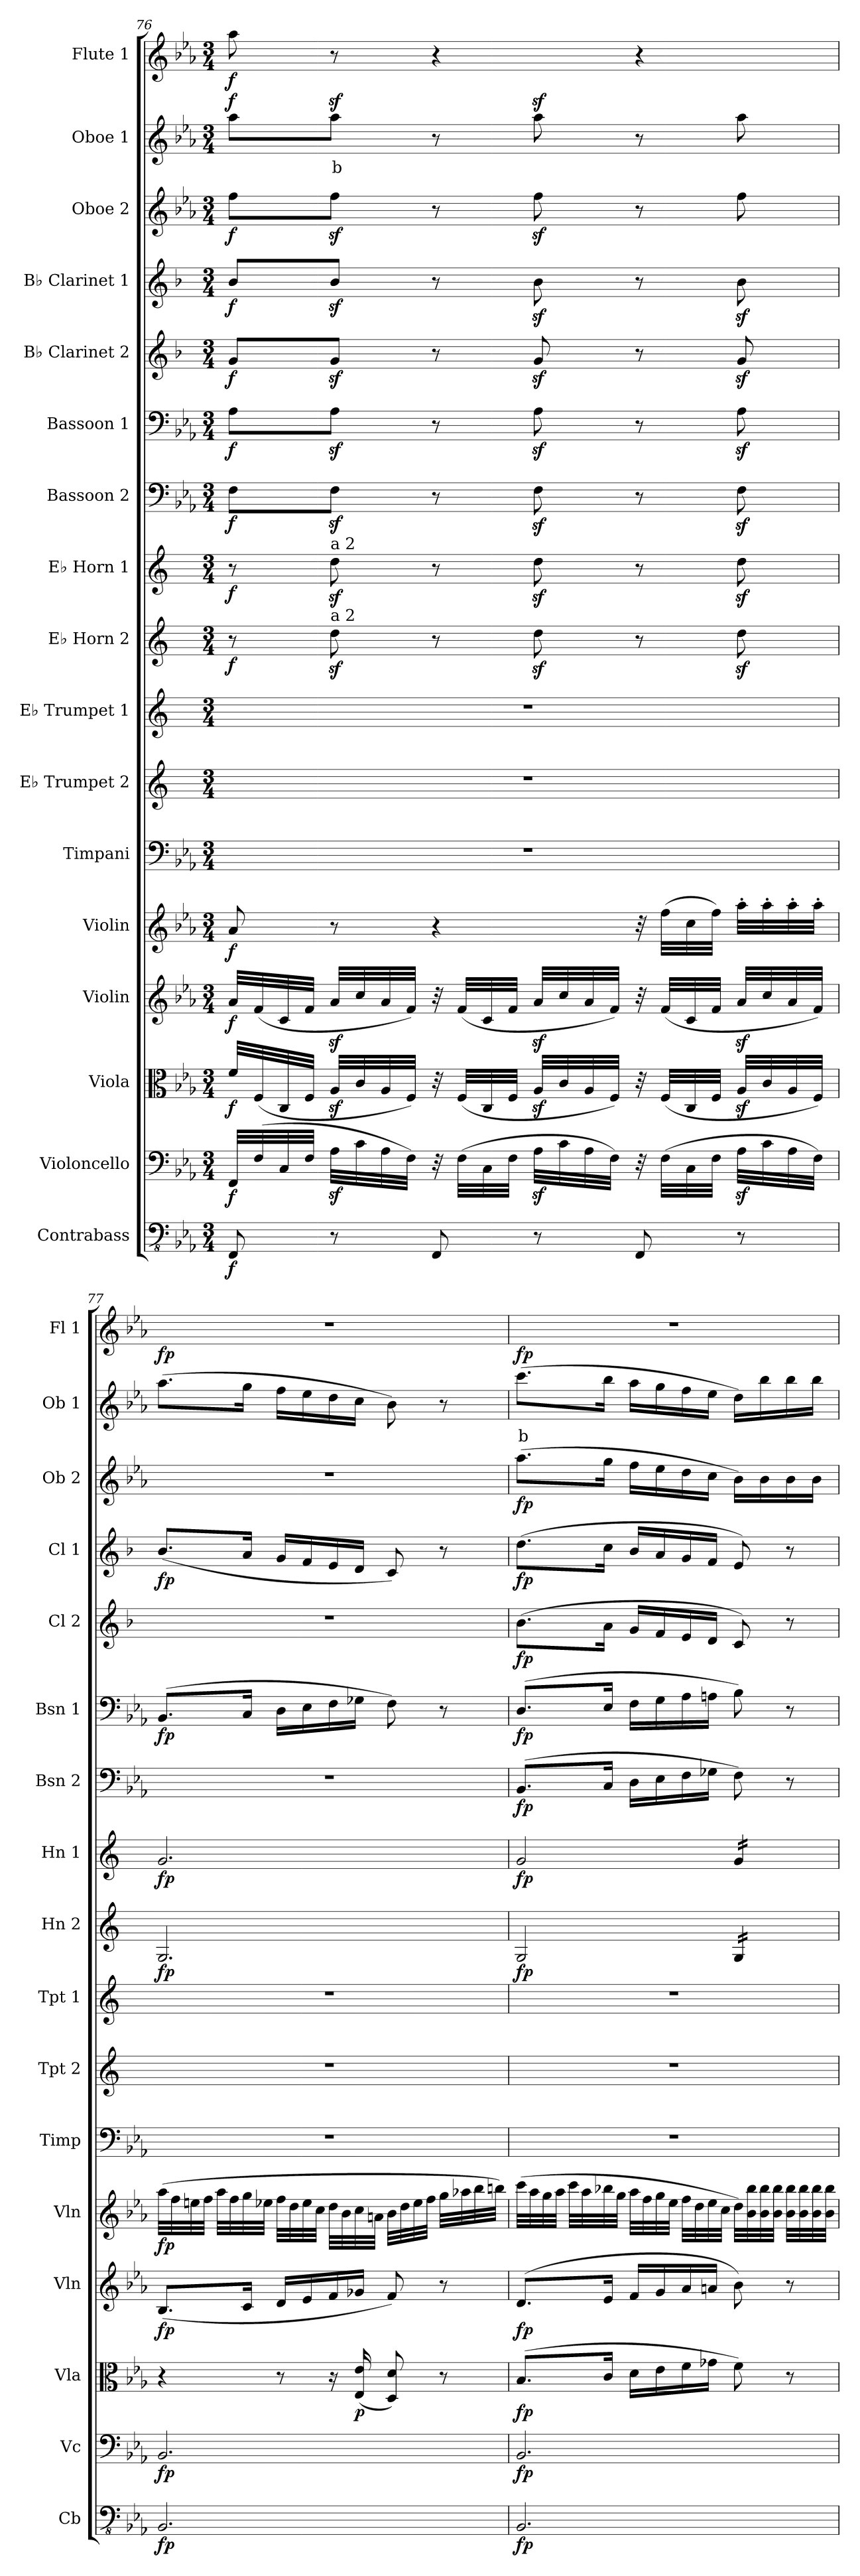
**kern	**dynam	**kern	**dynam	**kern	**dynam	**kern	**dynam	**kern	**dynam	**kern	**kern	**kern	**kern	**dynam	**kern	**dynam	**kern	**dynam	**kern	**dynam	**kern	**dynam	**kern	**dynam	**kern	**dynam	**kern	**text	**dynam	**kern	**dynam
*part17	*part17	*part16	*part16	*part15	*part15	*part14	*part14	*part13	*part13	*part12	*part11	*part10	*part9	*part9	*part8	*part8	*part7	*part7	*part6	*part6	*part5	*part5	*part4	*part4	*part3	*part3	*part2	*part2	*part2	*part1	*part1
*staff17	*staff17	*staff16	*staff16	*staff15	*staff15	*staff14	*staff14	*staff13	*staff13	*staff12	*staff11	*staff10	*staff9	*staff9	*staff8	*staff8	*staff7	*staff7	*staff6	*staff6	*staff5	*staff5	*staff4	*staff4	*staff3	*staff3	*staff2	*staff2	*staff2	*staff1	*staff1
*I"Contrabass	*	*I"Violoncello	*	*I"Viola	*	*I"Violin	*	*I"Violin	*	*I"Timpani	*I"E♭ Trumpet 2	*I"E♭ Trumpet 1	*I"E♭ Horn 2	*	*I"E♭ Horn 1	*	*I"Bassoon 2	*	*I"Bassoon 1	*	*I"B♭ Clarinet 2	*	*I"B♭ Clarinet 1	*	*I"Oboe 2	*	*I"Oboe 1	*	*	*I"Flute 1	*
*I'Cb	*	*I'Vc	*	*I'Vla	*	*I'Vln	*	*I'Vln	*	*I'Timp	*I'Tpt 2	*I'Tpt 1	*I'Hn 2	*	*I'Hn 1	*	*I'Bsn 2	*	*I'Bsn 1	*	*I'Cl 2	*	*I'Cl 1	*	*I'Ob 2	*	*I'Ob 1	*	*	*I'Fl 1	*
*clefFv4	*	*clefF4	*	*clefC3	*	*clefG2	*	*clefG2	*	*clefF4	*clefG2	*clefG2	*clefG2	*	*clefG2	*	*clefF4	*	*clefF4	*	*clefG2	*	*clefG2	*	*clefG2	*	*clefG2	*	*	*clefG2	*
*	*	*	*	*	*	*	*	*	*	*	*ITrd1c2	*ITrd1c2	*ITrd4c7	*	*ITrd4c7	*	*	*	*	*	*ITrd1c2	*	*ITrd1c2	*	*	*	*	*	*	*	*
*k[b-e-a-]	*	*k[b-e-a-]	*	*k[b-e-a-]	*	*k[b-e-a-]	*	*k[b-e-a-]	*	*k[b-e-a-]	*k[b-e-]	*k[b-e-]	*k[b-]	*	*k[b-]	*	*k[b-e-a-]	*	*k[b-e-a-]	*	*k[b-e-a-]	*	*k[b-e-a-]	*	*k[b-e-a-]	*	*k[b-e-a-]	*	*	*k[b-e-a-]	*
*M3/4	*	*M3/4	*	*M3/4	*	*M3/4	*	*M3/4	*	*M3/4	*M3/4	*M3/4	*M3/4	*	*M3/4	*	*M3/4	*	*M3/4	*	*M3/4	*	*M3/4	*	*M3/4	*	*M3/4	*	*	*M3/4	*
=76	=76	=76	=76	=76	=76	=76	=76	=76	=76	=76	=76	=76	=76	=76	=76	=76	=76	=76	=76	=76	=76	=76	=76	=76	=76	=76	=76	=76	=76	=76	=76
!	!LO:DY:b	!	!LO:DY:b	!	!LO:DY:b	!	!LO:DY:b	!	!LO:DY:b	!	!	!	!	!LO:DY:b	!	!LO:DY:b	!	!LO:DY:b	!	!LO:DY:b	!	!LO:DY:b	!	!LO:DY:b	!	!LO:DY:b	!	!	!LO:DY:b	!	!LO:DY:b
8FFF/	f	32FF/LLL	f	32f/LLL	f	32a-/LLL	f	8a-/	f	2.r	2.r	2.r	8r	f	8r	f	8F\L	f	8A-\L	f	8f/L	f	8a-/L	f	8ff\L	f	8aa-\L	.	f	8aa-\	f
.	.	(32F/	.	(32F/	.	(32f/	.	.	.	.	.	.	.	.	.	.	.	.	.	.	.	.	.	.	.	.	.	.	.	.	.
.	.	32C/	.	32C/	.	32c/	.	.	.	.	.	.	.	.	.	.	.	.	.	.	.	.	.	.	.	.	.	.	.	.	.
.	.	32F/JJJ	.	32F/JJJ	.	32f/JJJ	.	.	.	.	.	.	.	.	.	.	.	.	.	.	.	.	.	.	.	.	.	.	.	.	.
!	!	!	!	!	!	!	!	!	!	!	!	!	!	!	!LO:TX:a:t=a 2	!	!	!	!	!	!	!	!	!	!	!	!	!	!	!	!
!	!	!	!	!	!	!	!	!	!	!	!	!	!LO:TX:a:t=a 2	!	!	!	!	!	!	!	!	!	!	!	!	!	!	!	!	!	!
!	!	!	!	!	!	!	!	!	!	!	!	!	!	!	!	!	!	!	!	!	!	!	!	!	!	!	!	!LO:LY:b:color=#FF0000	!	!	!
8r	.	32A-z<\LLL	.	32A-z</LLL	.	32a-z</LLL	.	8r	.	.	.	.	8gz<\	.	8gz<\	.	8Fz<\J	.	8A-z<\J	.	8fz</J	.	8a-z</J	.	8ffz<\J	.	8aa-z<\J	b	.	8r	.
.	.	32c\	.	32c/	.	32cc/	.	.	.	.	.	.	.	.	.	.	.	.	.	.	.	.	.	.	.	.	.	.	.	.	.
.	.	32A-\	.	32A-/	.	32a-/	.	.	.	.	.	.	.	.	.	.	.	.	.	.	.	.	.	.	.	.	.	.	.	.	.
.	.	32F\JJJ)	.	32F/JJJ)	.	32f/JJJ)	.	.	.	.	.	.	.	.	.	.	.	.	.	.	.	.	.	.	.	.	.	.	.	.	.
8FFF/	.	32r	.	32r	.	32r	.	4r	.	.	.	.	8r	.	8r	.	8r	.	8r	.	8r	.	8r	.	8r	.	8r	.	.	4r	.
.	.	(32F\LLL	.	(32F/LLL	.	(32f/LLL	.	.	.	.	.	.	.	.	.	.	.	.	.	.	.	.	.	.	.	.	.	.	.	.	.
.	.	32C\	.	32C/	.	32c/	.	.	.	.	.	.	.	.	.	.	.	.	.	.	.	.	.	.	.	.	.	.	.	.	.
.	.	32F\JJJ	.	32F/JJJ	.	32f/JJJ	.	.	.	.	.	.	.	.	.	.	.	.	.	.	.	.	.	.	.	.	.	.	.	.	.
8r	.	32A-z<\LLL	.	32A-z</LLL	.	32a-z</LLL	.	.	.	.	.	.	8gz<\	.	8gz<\	.	8Fz<\	.	8A-z<\	.	8fz</	.	8a-z<\	.	8ffz<\	.	8aa-z<\	.	.	.	.
.	.	32c\	.	32c/	.	32cc/	.	.	.	.	.	.	.	.	.	.	.	.	.	.	.	.	.	.	.	.	.	.	.	.	.
.	.	32A-\	.	32A-/	.	32a-/	.	.	.	.	.	.	.	.	.	.	.	.	.	.	.	.	.	.	.	.	.	.	.	.	.
.	.	32F\JJJ)	.	32F/JJJ)	.	32f/JJJ)	.	.	.	.	.	.	.	.	.	.	.	.	.	.	.	.	.	.	.	.	.	.	.	.	.
8FFF/	.	32r	.	32r	.	32r	.	32r	.	.	.	.	8r	.	8r	.	8r	.	8r	.	8r	.	8r	.	8r	.	8r	.	.	4r	.
.	.	(32F\LLL	.	(32F/LLL	.	(32f/LLL	.	(32ff\LLL	.	.	.	.	.	.	.	.	.	.	.	.	.	.	.	.	.	.	.	.	.	.	.
.	.	32C\	.	32C/	.	32c/	.	32cc\	.	.	.	.	.	.	.	.	.	.	.	.	.	.	.	.	.	.	.	.	.	.	.
.	.	32F\JJJ	.	32F/JJJ	.	32f/JJJ	.	32ff\JJJ)	.	.	.	.	.	.	.	.	.	.	.	.	.	.	.	.	.	.	.	.	.	.	.
8r	.	32A-z<\LLL	.	32A-z</LLL	.	32a-z</LLL	.	32aa-'\LLL	.	.	.	.	8gz<\	.	8gz<\	.	8Fz<\	.	8A-z<\	.	8fz</	.	8a-z<\	.	8ff\	.	8aa-\	.	.	.	.
.	.	32c\	.	32c/	.	32cc/	.	32aa-'\	.	.	.	.	.	.	.	.	.	.	.	.	.	.	.	.	.	.	.	.	.	.	.
.	.	32A-\	.	32A-/	.	32a-/	.	32aa-'\	.	.	.	.	.	.	.	.	.	.	.	.	.	.	.	.	.	.	.	.	.	.	.
.	.	32F\JJJ)	.	32F/JJJ)	.	32f/JJJ)	.	32aa-'\JJJ	.	.	.	.	.	.	.	.	.	.	.	.	.	.	.	.	.	.	.	.	.	.	.
!!LO:PB:g=z
=77	=77	=77	=77	=77	=77	=77	=77	=77	=77	=77	=77	=77	=77	=77	=77	=77	=77	=77	=77	=77	=77	=77	=77	=77	=77	=77	=77	=77	=77	=77	=77
!	!LO:DY:b	!	!LO:DY:b	!	!	!	!LO:DY:b	!	!LO:DY:b	!	!	!	!	!LO:DY:b	!	!LO:DY:b	!	!	!	!LO:DY:b	!	!	!	!LO:DY:b	!	!	!	!	!LO:DY:b	!	!
2.BBB-/	fp	2.BB-/	fp	4r	.	(8.B-/L	fp	(32aa-\LLL	fp	2.r	2.r	2.r	2.C/	fp	2.c/	fp	2.r	.	(8.BB-/L	fp	2.r	.	(8.a-/L	fp	2.r	.	(8.aa-\L	.	fp	2.r	.
.	.	.	.	.	.	.	.	32ff\	.	.	.	.	.	.	.	.	.	.	.	.	.	.	.	.	.	.	.	.	.	.	.
.	.	.	.	.	.	.	.	32een\	.	.	.	.	.	.	.	.	.	.	.	.	.	.	.	.	.	.	.	.	.	.	.
.	.	.	.	.	.	.	.	32ff\JJJ	.	.	.	.	.	.	.	.	.	.	.	.	.	.	.	.	.	.	.	.	.	.	.
.	.	.	.	.	.	.	.	32aa-\LLL	.	.	.	.	.	.	.	.	.	.	.	.	.	.	.	.	.	.	.	.	.	.	.
.	.	.	.	.	.	.	.	32ff\	.	.	.	.	.	.	.	.	.	.	.	.	.	.	.	.	.	.	.	.	.	.	.
.	.	.	.	.	.	16c/Jk	.	32gg\	.	.	.	.	.	.	.	.	.	.	16C/Jk	.	.	.	16g/Jk	.	.	.	16gg\Jk	.	.	.	.
.	.	.	.	.	.	.	.	32ee-X\JJJ	.	.	.	.	.	.	.	.	.	.	.	.	.	.	.	.	.	.	.	.	.	.	.
.	.	.	.	8r	.	16d/LL	.	32ff\LLL	.	.	.	.	.	.	.	.	.	.	16D\LL	.	.	.	16f/LL	.	.	.	16ff\LL	.	.	.	.
.	.	.	.	.	.	.	.	32dd\	.	.	.	.	.	.	.	.	.	.	.	.	.	.	.	.	.	.	.	.	.	.	.
.	.	.	.	.	.	16e-/	.	32ee-\	.	.	.	.	.	.	.	.	.	.	16E-\	.	.	.	16e-/	.	.	.	16ee-\	.	.	.	.
.	.	.	.	.	.	.	.	32cc\JJJ	.	.	.	.	.	.	.	.	.	.	.	.	.	.	.	.	.	.	.	.	.	.	.
.	.	.	.	16r	.	16f/	.	32dd\LLL	.	.	.	.	.	.	.	.	.	.	16F\	.	.	.	16d/	.	.	.	16dd\	.	.	.	.
.	.	.	.	.	.	.	.	32b-\	.	.	.	.	.	.	.	.	.	.	.	.	.	.	.	.	.	.	.	.	.	.	.
!	!	!	!	!	!LO:DY:b	!	!	!	!	!	!	!	!	!	!	!	!	!	!	!	!	!	!	!	!	!	!	!	!	!	!
.	.	.	.	(16E-/ 16e-/	p	16g-X/JJ	.	32cc\	.	.	.	.	.	.	.	.	.	.	16G-X\JJ	.	.	.	16c/JJ	.	.	.	16cc\JJ	.	.	.	.
.	.	.	.	.	.	.	.	32an\JJJ	.	.	.	.	.	.	.	.	.	.	.	.	.	.	.	.	.	.	.	.	.	.	.
.	.	.	.	8D/ 8d/)	.	8f/)	.	32b-\LLL	.	.	.	.	.	.	.	.	.	.	8F\)	.	.	.	8B-/)	.	.	.	8b-\)	.	.	.	.
.	.	.	.	.	.	.	.	32dd\	.	.	.	.	.	.	.	.	.	.	.	.	.	.	.	.	.	.	.	.	.	.	.
.	.	.	.	.	.	.	.	32ee-\	.	.	.	.	.	.	.	.	.	.	.	.	.	.	.	.	.	.	.	.	.	.	.
.	.	.	.	.	.	.	.	32ff\JJJ	.	.	.	.	.	.	.	.	.	.	.	.	.	.	.	.	.	.	.	.	.	.	.
.	.	.	.	8r	.	8r	.	32gg\LLL	.	.	.	.	.	.	.	.	.	.	8r	.	.	.	8r	.	.	.	8r	.	.	.	.
.	.	.	.	.	.	.	.	32aa-X\	.	.	.	.	.	.	.	.	.	.	.	.	.	.	.	.	.	.	.	.	.	.	.
.	.	.	.	.	.	.	.	32bb-\	.	.	.	.	.	.	.	.	.	.	.	.	.	.	.	.	.	.	.	.	.	.	.
.	.	.	.	.	.	.	.	32bbn\JJJ)	.	.	.	.	.	.	.	.	.	.	.	.	.	.	.	.	.	.	.	.	.	.	.
=78	=78	=78	=78	=78	=78	=78	=78	=78	=78	=78	=78	=78	=78	=78	=78	=78	=78	=78	=78	=78	=78	=78	=78	=78	=78	=78	=78	=78	=78	=78	=78
!	!LO:DY:b	!	!LO:DY:b	!	!LO:DY:b	!	!LO:DY:b	!	!	!	!	!	!	!LO:DY:b	!	!LO:DY:b	!	!LO:DY:b	!	!LO:DY:b	!	!LO:DY:b	!	!LO:DY:b	!	!LO:DY:b	!	!LO:LY:b:color=#FF0000	!LO:DY:b	!	!
2.BBB-/	fp	2.BB-/	fp	(8.B-/L	fp	(8.d/L	fp	(32ccc\LLL	.	2.r	2.r	2.r	2C/	fp	2c/	fp	(8.BB-/L	fp	(8.D/L	fp	(8.a-\L	fp	(8.cc\L	fp	(8.aa-\L	fp	(8.ccc\L	b	fp	2.r	.
.	.	.	.	.	.	.	.	32aa-\	.	.	.	.	.	.	.	.	.	.	.	.	.	.	.	.	.	.	.	.	.	.	.
.	.	.	.	.	.	.	.	32gg\	.	.	.	.	.	.	.	.	.	.	.	.	.	.	.	.	.	.	.	.	.	.	.
.	.	.	.	.	.	.	.	32aa-\JJJ	.	.	.	.	.	.	.	.	.	.	.	.	.	.	.	.	.	.	.	.	.	.	.
.	.	.	.	.	.	.	.	32ccc\LLL	.	.	.	.	.	.	.	.	.	.	.	.	.	.	.	.	.	.	.	.	.	.	.
.	.	.	.	.	.	.	.	32aa-\	.	.	.	.	.	.	.	.	.	.	.	.	.	.	.	.	.	.	.	.	.	.	.
.	.	.	.	16c/Jk	.	16e-/Jk	.	32bb-X\	.	.	.	.	.	.	.	.	16C/Jk	.	16E-/Jk	.	16g\Jk	.	16b-\Jk	.	16gg\Jk	.	16bb-\Jk	.	.	.	.
.	.	.	.	.	.	.	.	32gg\JJJ	.	.	.	.	.	.	.	.	.	.	.	.	.	.	.	.	.	.	.	.	.	.	.
.	.	.	.	16d\LL	.	16f/LL	.	32aa-\LLL	.	.	.	.	.	.	.	.	16D\LL	.	16F\LL	.	16f/LL	.	16a-/LL	.	16ff\LL	.	16aa-\LL	.	.	.	.
.	.	.	.	.	.	.	.	32ff\	.	.	.	.	.	.	.	.	.	.	.	.	.	.	.	.	.	.	.	.	.	.	.
.	.	.	.	16e-\	.	16g/	.	32gg\	.	.	.	.	.	.	.	.	16E-\	.	16G\	.	16e-/	.	16g/	.	16ee-\	.	16gg\	.	.	.	.
.	.	.	.	.	.	.	.	32ee-\JJJ	.	.	.	.	.	.	.	.	.	.	.	.	.	.	.	.	.	.	.	.	.	.	.
.	.	.	.	16f\	.	16a-/	.	32ff\LLL	.	.	.	.	.	.	.	.	16F\	.	16A-\	.	16d/	.	16f/	.	16dd\	.	16ff\	.	.	.	.
.	.	.	.	.	.	.	.	32dd\	.	.	.	.	.	.	.	.	.	.	.	.	.	.	.	.	.	.	.	.	.	.	.
.	.	.	.	16g-X\JJ	.	16an/JJ	.	32ee-\	.	.	.	.	.	.	.	.	16G-X\JJ	.	16An\JJ	.	16c/JJ	.	16e-/JJ	.	16cc\JJ	.	16ee-\JJ	.	.	.	.
.	.	.	.	.	.	.	.	32cc\JJJ	.	.	.	.	.	.	.	.	.	.	.	.	.	.	.	.	.	.	.	.	.	.	.
*	*	*	*	*	*	*	*	*	*	*	*	*	*tremolo	*	*	*	*	*	*	*	*	*	*	*	*	*	*	*	*	*	*
*	*	*	*	*	*	*	*	*	*	*	*	*	*	*	*tremolo	*	*	*	*	*	*	*	*	*	*	*	*	*	*	*	*
.	.	.	.	8f\)	.	8b-\)	.	32dd\LLL)	.	.	.	.	16C/LL	.	16c/LL	.	8F\)	.	8B-\)	.	8B-/)	.	8d/)	.	16b-\LL)	.	16dd\LL)	.	.	.	.
.	.	.	.	.	.	.	.	32b-\ 32bb-\	.	.	.	.	.	.	.	.	.	.	.	.	.	.	.	.	.	.	.	.	.	.	.
.	.	.	.	.	.	.	.	32b-\ 32bb-\	.	.	.	.	16C/	.	16c/	.	.	.	.	.	.	.	.	.	16b-\	.	16bb-\	.	.	.	.
.	.	.	.	.	.	.	.	32b-\ 32bb-\JJJ	.	.	.	.	.	.	.	.	.	.	.	.	.	.	.	.	.	.	.	.	.	.	.
.	.	.	.	8r	.	8r	.	32b-\ 32bb-\LLL	.	.	.	.	16C/	.	16c/	.	8r	.	8r	.	8r	.	8r	.	16b-\	.	16bb-\	.	.	.	.
.	.	.	.	.	.	.	.	32b-\ 32bb-\	.	.	.	.	.	.	.	.	.	.	.	.	.	.	.	.	.	.	.	.	.	.	.
.	.	.	.	.	.	.	.	32b-\ 32bb-\	.	.	.	.	16C/JJ	.	16c/JJ	.	.	.	.	.	.	.	.	.	16b-\JJ	.	16bb-\JJ	.	.	.	.
*	*	*	*	*	*	*	*	*	*	*	*	*	*	*	*Xtremolo	*	*	*	*	*	*	*	*	*	*	*	*	*	*	*	*
*	*	*	*	*	*	*	*	*	*	*	*	*	*Xtremolo	*	*	*	*	*	*	*	*	*	*	*	*	*	*	*	*	*	*
.	.	.	.	.	.	.	.	32b-\ 32bb-\JJJ	.	.	.	.	.	.	.	.	.	.	.	.	.	.	.	.	.	.	.	.	.	.	.
=	=	=	=	=	=	=	=	=	=	=	=	=	=	=	=	=	=	=	=	=	=	=	=	=	=	=	=	=	=	=	=
*-	*-	*-	*-	*-	*-	*-	*-	*-	*-	*-	*-	*-	*-	*-	*-	*-	*-	*-	*-	*-	*-	*-	*-	*-	*-	*-	*-	*-	*-	*-	*-
